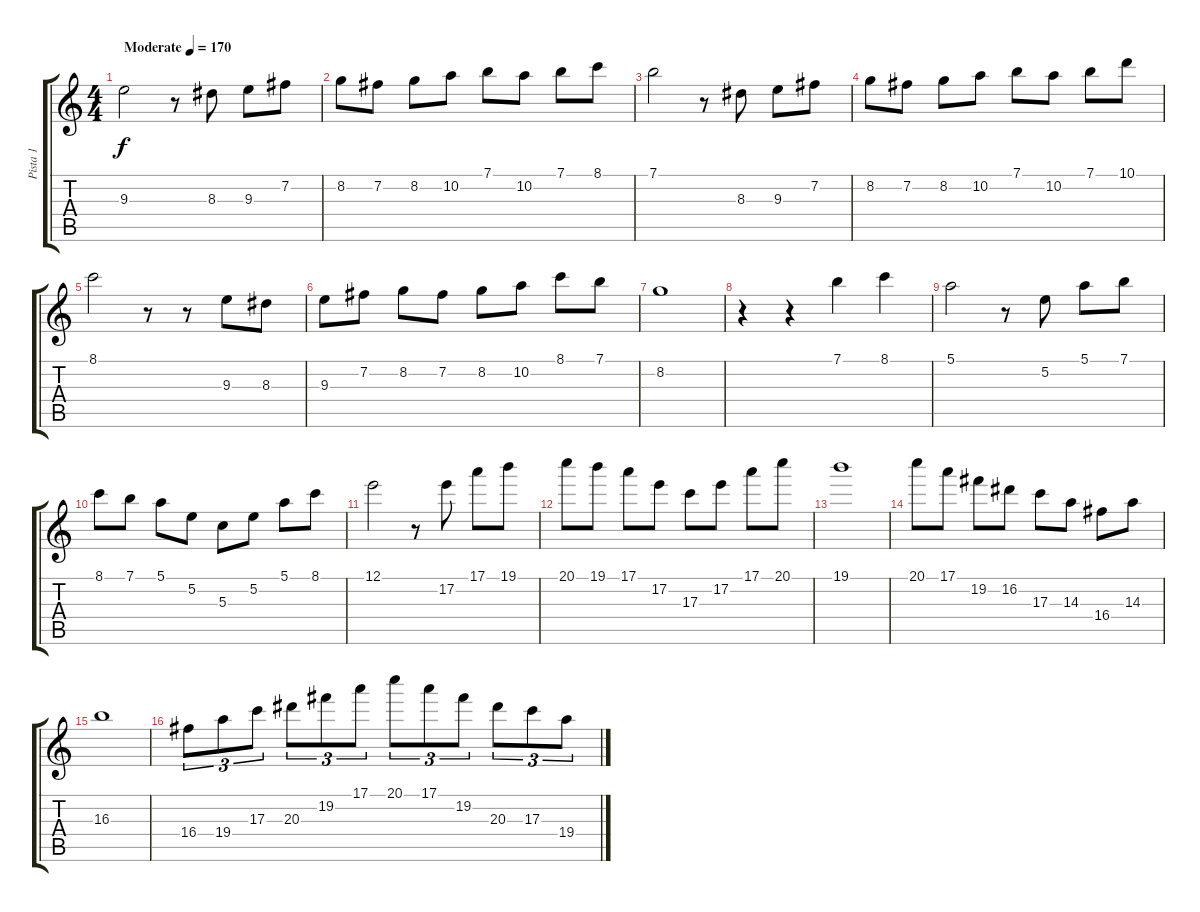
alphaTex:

\track ("Pista 1" "Pista 1") {instrument acousticguitarsteel}
\staff {score tabs}
\tuning (E4 B3 G3 D3 A2 E2) {hide}
\ts (4 4)
\tempo (170 "Moderate")
\clef g2
\ks c
9.3.2{dy f instrument acousticguitarsteel} r.8 8.3.8 9.3.8 7.2.8 |
8.2.8 7.2.8 8.2.8 10.2.8 7.1.8 10.2.8 7.1.8 8.1.8 |
7.1.2 r.8 8.3.8 9.3.8 7.2.8 |
8.2.8 7.2.8 8.2.8 10.2.8 7.1.8 10.2.8 7.1.8 10.1.8 |
8.1.2 r.8 r.8 9.3.8 8.3.8 |
9.3.8 7.2.8 8.2.8 7.2.8 8.2.8 10.2.8 8.1.8 7.1.8 |
8.2.1 |
r.4 r.4 7.1.4 8.1.4 |
5.1.2 r.8 5.2.8 5.1.8 7.1.8 |
8.1.8 7.1.8 5.1.8 5.2.8 5.3.8 5.2.8 5.1.8 8.1.8 |
12.1.2 r.8 17.2.8 17.1.8 19.1.8 |
20.1.8 19.1.8 17.1.8 17.2.8 17.3.8 17.2.8 17.1.8 20.1.8 |
19.1.1 |
20.1.8 17.1.8 19.2.8 16.2.8 17.3.8 14.3.8 16.4.8 14.3.8 |
16.3.1 |
16.4.8{tu (3 2)} 19.4.8{tu (3 2)} 17.3.8{tu (3 2)} 20.3.8{tu (3 2)} 19.2.8{tu (3 2)} 17.1.8{tu (3 2)} 20.1.8{tu (3 2)} 17.1.8{tu (3 2)} 19.2.8{tu (3 2)} 20.3.8{tu (3 2)} 17.3.8{tu (3 2)} 19.4.8{tu (3 2)}
